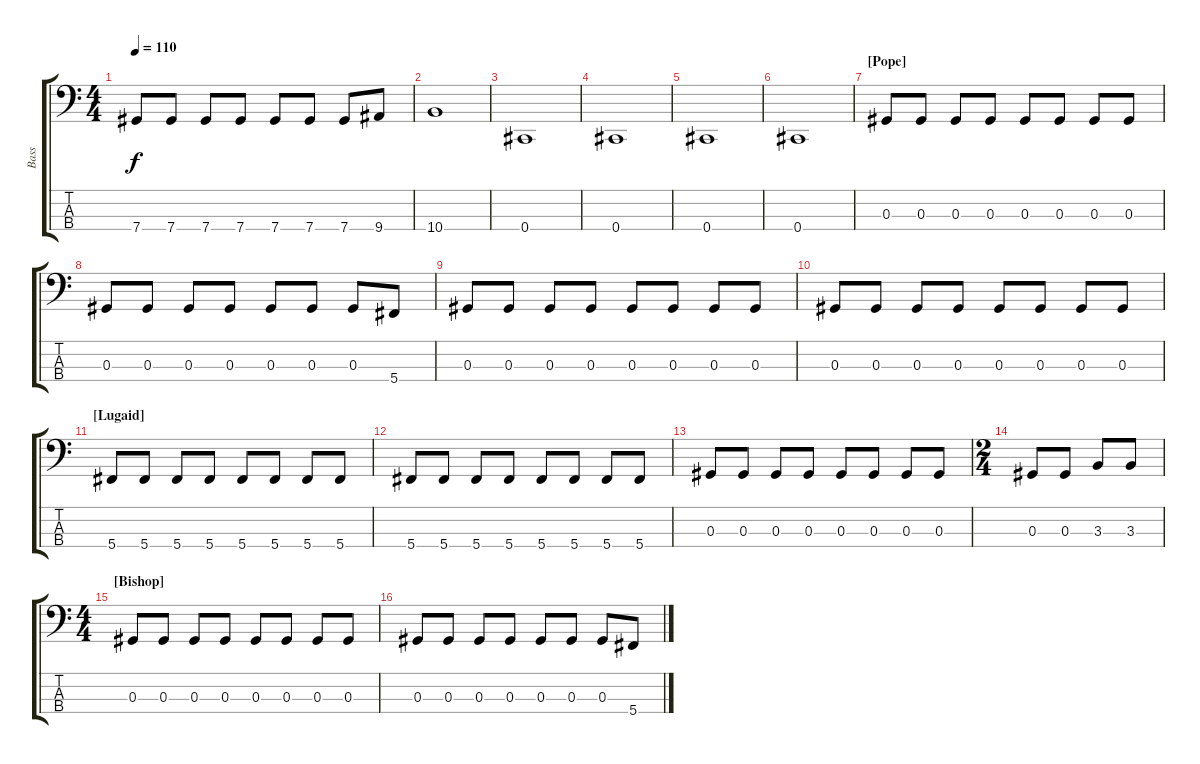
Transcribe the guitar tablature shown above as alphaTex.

\track ("Bass" "Bass") {instrument electricbassfinger}
\staff {score tabs}
\tuning (Gb2 Db2 Ab1 Db1) {hide}
\ts (4 4)
\tempo 110
\clef f4
\ks c
7.4.8{dy f} 7.4.8 7.4.8 7.4.8 7.4.8 7.4.8 7.4.8 9.4.8 |
10.4.1 |
0.4.1 |
0.4.1 |
0.4.1 |
0.4.1 |
\section ("" "[Pope]")
0.3.8 0.3.8 0.3.8 0.3.8 0.3.8 0.3.8 0.3.8 0.3.8 |
0.3.8 0.3.8 0.3.8 0.3.8 0.3.8 0.3.8 0.3.8 5.4.8 |
0.3.8 0.3.8 0.3.8 0.3.8 0.3.8 0.3.8 0.3.8 0.3.8 |
0.3.8 0.3.8 0.3.8 0.3.8 0.3.8 0.3.8 0.3.8 0.3.8 |
\section ("" "[Lugaid]")
5.4.8 5.4.8 5.4.8 5.4.8 5.4.8 5.4.8 5.4.8 5.4.8 |
5.4.8 5.4.8 5.4.8 5.4.8 5.4.8 5.4.8 5.4.8 5.4.8 |
0.3.8 0.3.8 0.3.8 0.3.8 0.3.8 0.3.8 0.3.8 0.3.8 |
\ts (2 4)
0.3.8 0.3.8 3.3.8 3.3.8 |
\ts (4 4)
\section ("" "[Bishop]")
0.3.8 0.3.8 0.3.8 0.3.8 0.3.8 0.3.8 0.3.8 0.3.8 |
0.3.8 0.3.8 0.3.8 0.3.8 0.3.8 0.3.8 0.3.8 5.4.8
